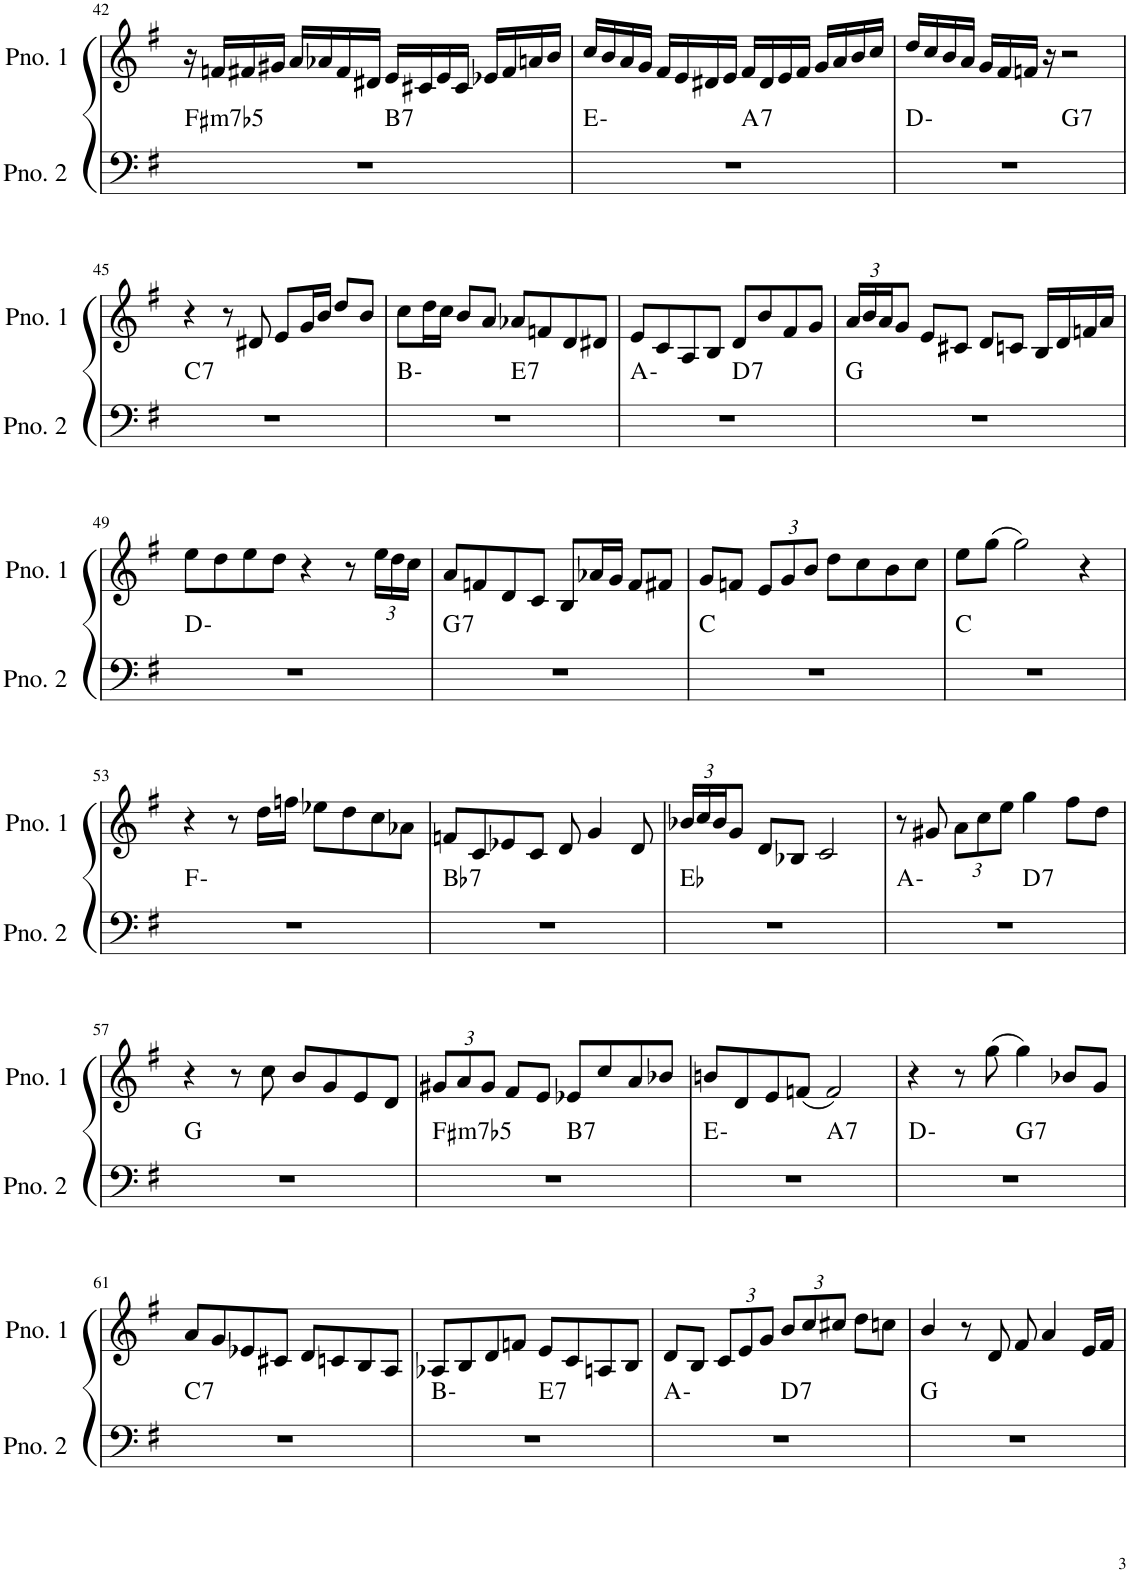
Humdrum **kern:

**kern	**harte	**kern
*part2	*part2	*part1
*staff2	*	*staff1
*I"ピアノ 2	*	*I"ピアノ 1
!!LO:PB:g=z
*clefF4	*	*clefG2
*k[f#]	*	*k[f#]
*M4/4	*	*M4/4
=42	=42	=42
!	!LO:H:kt=m7b5	!
*^	*	*
1r	2ryy	F#:hdim7	16r
.	.	.	16fn/LL
.	.	.	16f#X/
.	.	.	16g#X/JJ
.	.	.	16a/LL
.	.	.	16a-X/
.	.	.	16f#/
.	.	.	16d#X/JJ
!	!	!LO:H:kt=7	!
.	2ryy	B:7	16e/LL
.	.	.	16c#X/
.	.	.	16e/
.	.	.	16c#/JJ
.	.	.	16e-X/LL
.	.	.	16f#/
.	.	.	16an/
.	.	.	16b/JJ
=43	=43	=43	=43
1r	2ryy	E:min	16cc/LL
.	.	.	16b/
.	.	.	16a/
.	.	.	16g/JJ
.	.	.	16f#/LL
.	.	.	16e/
.	.	.	16d#X/
.	.	.	16e/JJ
!	!	!LO:H:kt=7	!
.	2ryy	A:7	16f#/LL
.	.	.	16d#/
.	.	.	16e/
.	.	.	16f#/JJ
.	.	.	16g/LL
.	.	.	16a/
.	.	.	16b/
.	.	.	16cc/JJ
=44	=44	=44	=44
1r	2ryy	D:min	16dd/LL
.	.	.	16cc/
.	.	.	16b/
.	.	.	16a/JJ
.	.	.	16g/LL
.	.	.	16f#/
.	.	.	16fn/JJ
.	.	.	16r
!	!	!LO:H:kt=7	!
.	2ryy	G:7	2r
!!LO:LB:g=z
=45	=45	=45	=45
!	!	!LO:H:kt=7	!
*v	*v	*	*
1r	C:7	4r
.	.	8r
.	.	8d#X/
.	.	8e/L
.	.	16g/L
.	.	16b/JJ
.	.	8dd/L
.	.	8b/J
=46	=46	=46
*^	*	*
1r	2ryy	B:min	8cc\L
.	.	.	16dd\L
.	.	.	16cc\JJ
.	.	.	8b/L
.	.	.	8a/J
!	!	!LO:H:kt=7	!
.	2ryy	E:7	8a-X/L
.	.	.	8fn/
.	.	.	8d/
.	.	.	8d#X/J
=47	=47	=47	=47
1r	2ryy	A:min	8e/L
.	.	.	8c/
.	.	.	8A/
.	.	.	8B/J
!	!	!LO:H:kt=7	!
.	2ryy	D:7	8d/L
.	.	.	8b/
.	.	.	8f#/
.	.	.	8g/J
*v	*v	*	*
=48	=48	=48
*	*	*Xbrackettup
1r	G:maj	24a/LL
.	.	24b/
.	.	24a/J
.	.	8g/J
.	.	8e/L
.	.	8c#X/J
.	.	8d/L
.	.	8cn/J
.	.	16B/LL
.	.	16d/
.	.	16fn/
.	.	16a/JJ
!!LO:LB:g=z
=49	=49	=49
1r	D:min	8ee\L
.	.	8dd\
.	.	8ee\
.	.	8dd\J
.	.	4r
.	.	8r
.	.	24ee\LL
.	.	24dd\
.	.	24cc\JJ
=50	=50	=50
!	!LO:H:kt=7	!
1r	G:7	8a/L
.	.	8fn/
.	.	8d/
.	.	8c/J
.	.	8B/L
.	.	16a-X/L
.	.	16g/JJ
.	.	8f/L
.	.	8f#X/J
=51	=51	=51
1r	C:maj	8g/L
.	.	8fn/J
.	.	12e/L
.	.	12g/
.	.	12b/J
.	.	8dd\L
.	.	8cc\
.	.	8b\
.	.	8cc\J
=52	=52	=52
1r	C:maj	8ee\L
.	.	(8gg\J
.	.	2gg\)
.	.	4r
!!LO:LB:g=z
=53	=53	=53
1r	F:min	4r
.	.	8r
.	.	16dd\LL
.	.	16ffn\JJ
.	.	8ee-X\L
.	.	8dd\
.	.	8cc\
.	.	8a-X\J
=54	=54	=54
!	!LO:H:kt=7	!
1r	Bb:7	8fn/L
.	.	8c/
.	.	8e-X/
.	.	8c/J
.	.	8d/
.	.	4g/
.	.	8d/
=55	=55	=55
1r	Eb:maj	24b-X/LL
.	.	24cc/
.	.	24b-/J
.	.	8g/J
.	.	8d/L
.	.	8B-X/J
.	.	2c/
=56	=56	=56
*^	*	*
1r	2ryy	A:min	8r
.	.	.	8g#X/
.	.	.	12a\L
.	.	.	12cc\
.	.	.	12ee\J
!	!	!LO:H:kt=7	!
.	2ryy	D:7	4gg\
.	.	.	8ff#\L
.	.	.	8dd\J
*v	*v	*	*
!!LO:LB:g=z
=57	=57	=57
1r	G:maj	4r
.	.	8r
.	.	8cc\
.	.	8b/L
.	.	8g/
.	.	8e/
.	.	8d/J
=58	=58	=58
!	!LO:H:kt=m7b5	!
*^	*	*
1r	2ryy	F#:hdim7	12g#X/L
.	.	.	12a/
.	.	.	12g#/J
.	.	.	8f#/L
.	.	.	8e/J
!	!	!LO:H:kt=7	!
.	2ryy	B:7	8e-X/L
.	.	.	8cc/
.	.	.	8a/
.	.	.	8b-X/J
=59	=59	=59	=59
1r	2ryy	E:min	8bn/L
.	.	.	8d/
.	.	.	8e/
.	.	.	(8fn/J
!	!	!LO:H:kt=7	!
.	2ryy	A:7	2f/)
=60	=60	=60	=60
1r	2ryy	D:min	4r
.	.	.	8r
.	.	.	(8gg\
!	!	!LO:H:kt=7	!
.	2ryy	G:7	4gg\)
.	.	.	8b-X/L
.	.	.	8g/J
!!LO:LB:g=z
=61	=61	=61	=61
!	!	!LO:H:kt=7	!
*v	*v	*	*
1r	C:7	8a/L
.	.	8g/
.	.	8e-X/
.	.	8c#X/J
.	.	8d/L
.	.	8cn/
.	.	8B/
.	.	8A/J
=62	=62	=62
*^	*	*
1r	2ryy	B:min	8A-X/L
.	.	.	8B/
.	.	.	8d/
.	.	.	8fn/J
!	!	!LO:H:kt=7	!
.	2ryy	E:7	8e/L
.	.	.	8c/
.	.	.	8An/
.	.	.	8B/J
=63	=63	=63	=63
1r	2ryy	A:min	8d/L
.	.	.	8B/J
.	.	.	12c/L
.	.	.	12e/
.	.	.	12g/J
!	!	!LO:H:kt=7	!
.	2ryy	D:7	12b/L
.	.	.	12cc/
.	.	.	12cc#X/J
.	.	.	8dd\L
.	.	.	8ccn\J
*v	*v	*	*
=64	=64	=64
1r	G:maj	4b/
.	.	8r
.	.	8d/
.	.	8f#/
.	.	4a/
.	.	16e/LL
.	.	16f#/JJ
=	=	=
*-	*-	*-
